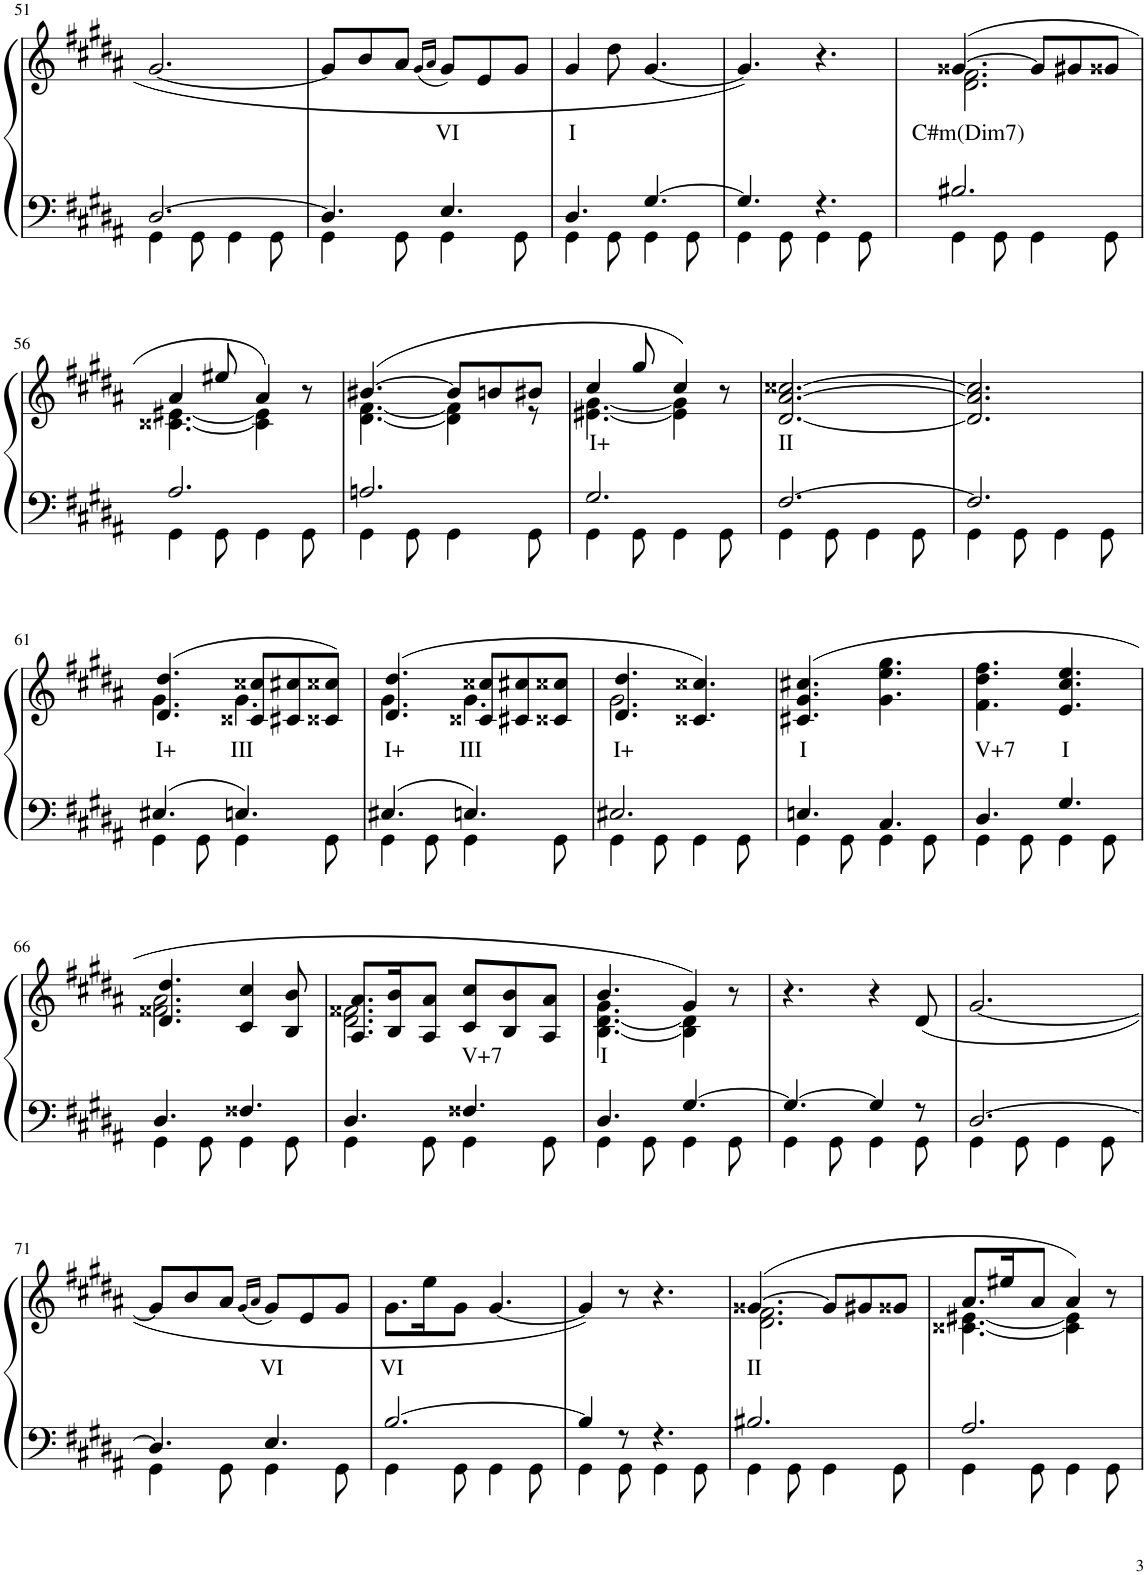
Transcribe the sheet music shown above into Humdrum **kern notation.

**kern	**kern	**text
*part1	*part1	*part1
*staff2	*staff1	*staff1
*I"Piano	*	*
*I'Pno	*	*
!!LO:PB:g=z
*clefF4	*clefG2	*
*k[f#c#g#d#a#]	*k[f#c#g#d#a#]	*
*M6/8	*M6/8	*
=51	=51	=51
*^	*	*
[2.D#/	4GG#\	[2.g#/	.
.	8GG#\	.	.
.	4GG#\	.	.
.	8GG#\	.	.
=52	=52	=52	=52
4.D#/]	4GG#\	8g#/L]	.
.	.	8b/	.
.	8GG#\	8a#/J	.
.	.	(16qg#/LL	.
.	.	16qa#/JJ	.
!	!	!	!LO:LY:b
4.E/	4GG#\	8g#/L)	VI
.	.	8e/	.
.	8GG#\	8g#/J	.
=53	=53	=53	=53
!	!	!	!LO:LY:b
4.D#/	4GG#\	4g#/	I
.	8GG#\	8dd#\	.
[4.G#/	4GG#\	[4.g#/	.
.	8GG#\	.	.
=54	=54	=54	=54
4.G#/]	4GG#\	4.g#/]	.
.	8GG#\	.	.
4.r	4GG#\	4.r	.
.	8GG#\	.	.
=55	=55	=55	=55
*	*	*^	*
!	!	!	!	!LO:LY:b
2.B#X/	4GG#\	([4.g##X/	2.d#\ 2.f#\	C#m(Dim7)
.	8GG#\	.	.	.
.	4GG#\	8g##/L]	.	.
.	.	8g#X/	.	.
.	8GG#\	8g##X/J	.	.
!!LO:LB:g=z	!!
=56	=56	=56	=56	=56
2.A#/	4GG#\	4a#/	[4.c##X\ [4.e#X\	.
.	8GG#\	8ee#X/	.	.
.	4GG#\	4a#/)	4c##\] 4e#\]	.
.	8GG#\	8r	8ryy	.
=57	=57	=57	=57	=57
2.An/	4GG#\	([4.b#X/	[4.d#\ [4.f#\	.
.	8GG#\	.	.	.
.	4GG#\	8b#/L]	4d#\] 4f#\]	.
.	.	8bn/	.	.
.	8GG#\	8b#X/J	8r	.
=58	=58	=58	=58	=58
!	!	!	!	!LO:LY:b
2.G#/	4GG#\	4cc#/	[4.e#X\ [4.g#\	I+
.	8GG#\	8gg#/	.	.
.	4GG#\	4cc#/)	4e#\] 4g#\]	.
.	8GG#\	8r	8ryy	.
=59	=59	=59	=59	=59
!	!	!	!	!LO:LY:b
*	*	*v	*v	*
[2.F#/	4GG#\	[2.d#/ [>2.a#/ [>2.cc##X/	II
.	8GG#\	.	.
.	4GG#\	.	.
.	8GG#\	.	.
=60	=60	=60	=60
2.F#/]	4GG#\	2.d#/] 2.a#/] 2.cc##/]	.
.	8GG#\	.	.
.	4GG#\	.	.
.	8GG#\	.	.
!!LO:LB:g=z
=61	=61	=61	=61
!	!	!	!LO:LY:b
*	*	*^	*
4.E#X/	4GG#\	(>4.d#/ 4.dd#/	4.g#\	I+
.	8GG#\	.	.	.
!	!	!	!	!LO:LY:b
4.En/	4GG#\	8c##X/ 8cc##X/L	4.g#\	III
.	.	8c#X/ 8cc#X/	.	.
.	8GG#\	8c##X/ 8cc##X/J)	.	.
=62	=62	=62	=62	=62
!	!	!	!	!LO:LY:b
4.E#X/	4GG#\	(>4.d#/ 4.dd#/	4.g#\	I+
.	8GG#\	.	.	.
!	!	!	!	!LO:LY:b
4.En/	4GG#\	8c##X/ 8cc##X/L	4.g#\	III
.	.	8c#X/ 8cc#X/	.	.
.	8GG#\	8c##X/ 8cc##X/J	.	.
=63	=63	=63	=63	=63
!	!	!	!	!LO:LY:b
2.E#X/	4GG#\	4.d#/ 4.dd#/	2.g#\	I+
.	8GG#\	.	.	.
.	4GG#\	4.c##X/ 4.cc##X/)	.	.
.	8GG#\	.	.	.
*	*	*v	*v	*
=64	=64	=64	=64
!	!	!	!LO:LY:b
4.En/	4GG#\	(4.c#X/ 4.g#/ 4.cc#X/	I
.	8GG#\	.	.
4.C#/	4GG#\	4.g#\ 4.ee\ 4.gg#\	.
.	8GG#\	.	.
=65	=65	=65	=65
!	!	!	!LO:LY:b
4.D#/	4GG#\	4.f#\ 4.dd#\ 4.ff#\	V+7
.	8GG#\	.	.
!	!	!	!LO:LY:b
4.G#/	4GG#\	4.e/ 4.cc#/ 4.ee/	I
.	8GG#\	.	.
!!LO:LB:g=z
=66	=66	=66	=66
*	*	*^	*
4.D#/	4GG#\	4.d#/ 4.dd#/	2.f##X\ 2.a#\	.
.	8GG#\	.	.	.
4.F##X/	4GG#\	4c#/ 4cc#/	.	.
.	8GG#\	8B/ 8b/	.	.
=67	=67	=67	=67	=67
4.D#/	4GG#\	8.A#/ 8.a#/L	2.d#\ 2.f##X\	.
.	.	16B/ 16b/K	.	.
.	8GG#\	8A#/ 8a#/J	.	.
!	!	!	!	!LO:LY:b
4.F##X/	4GG#\	8c#/ 8cc#/L	.	V+7
.	.	8B/ 8b/	.	.
.	8GG#\	8A#/ 8a#/J	.	.
=68	=68	=68	=68	=68
!	!	!	!	!LO:LY:b
4.D#/	4GG#\	4.b/	[4.B\ [4.d#\ 4.g#\	I
.	8GG#\	.	.	.
[4.G#/	4GG#\	4g#/)	4B\] 4d#\]	.
.	8GG#\	8r	8ryy	.
*	*	*v	*v	*
=69	=69	=69	=69
4.G#/_	4GG#\	4.r	.
.	8GG#\	.	.
4G#/]	4GG#\	4r	.
8r	8GG#\	(8d#/	.
=70	=70	=70	=70
[2.D#/	4GG#\	[2.g#/	.
.	8GG#\	.	.
.	4GG#\	.	.
.	8GG#\	.	.
!!LO:LB:g=z
=71	=71	=71	=71
4.D#/]	4GG#\	8g#/L]	.
.	.	8b/	.
.	8GG#\	8a#/J	.
.	.	(16qg#/LL	.
.	.	16qa#/JJ	.
!	!	!	!LO:LY:b
4.E/	4GG#\	8g#/L)	VI
.	.	8e/	.
.	8GG#\	8g#/J	.
=72	=72	=72	=72
!	!	!	!LO:LY:b
[2.B/	4GG#\	8.g#\L	VI
.	.	16ee\K	.
.	8GG#\	8g#\J	.
.	4GG#\	[4.g#/	.
.	8GG#\	.	.
=73	=73	=73	=73
4B/]	4GG#\	4g#/])	.
8r	8GG#\	8r	.
4.r	4GG#\	4.r	.
.	8GG#\	.	.
=74	=74	=74	=74
*	*	*^	*
!	!	!	!	!LO:LY:b
2.B#X/	4GG#\	([4.g##X/	2.d#\ 2.f#\	II
.	8GG#\	.	.	.
.	4GG#\	8g##/L]	.	.
.	.	8g#X/	.	.
.	8GG#\	8g##X/J	.	.
=75	=75	=75	=75	=75
2.A#/	4GG#\	8.a#/L	[4.c##X\ [4.e#X\	.
.	.	16ee#X/K	.	.
.	8GG#\	8a#/J	.	.
.	4GG#\	4a#/)	4c##\] 4e#\]	.
.	8GG#\	8r	8ryy	.
*v	*v	*	*	*
*	*v	*v	*
=	=	=
*-	*-	*-
